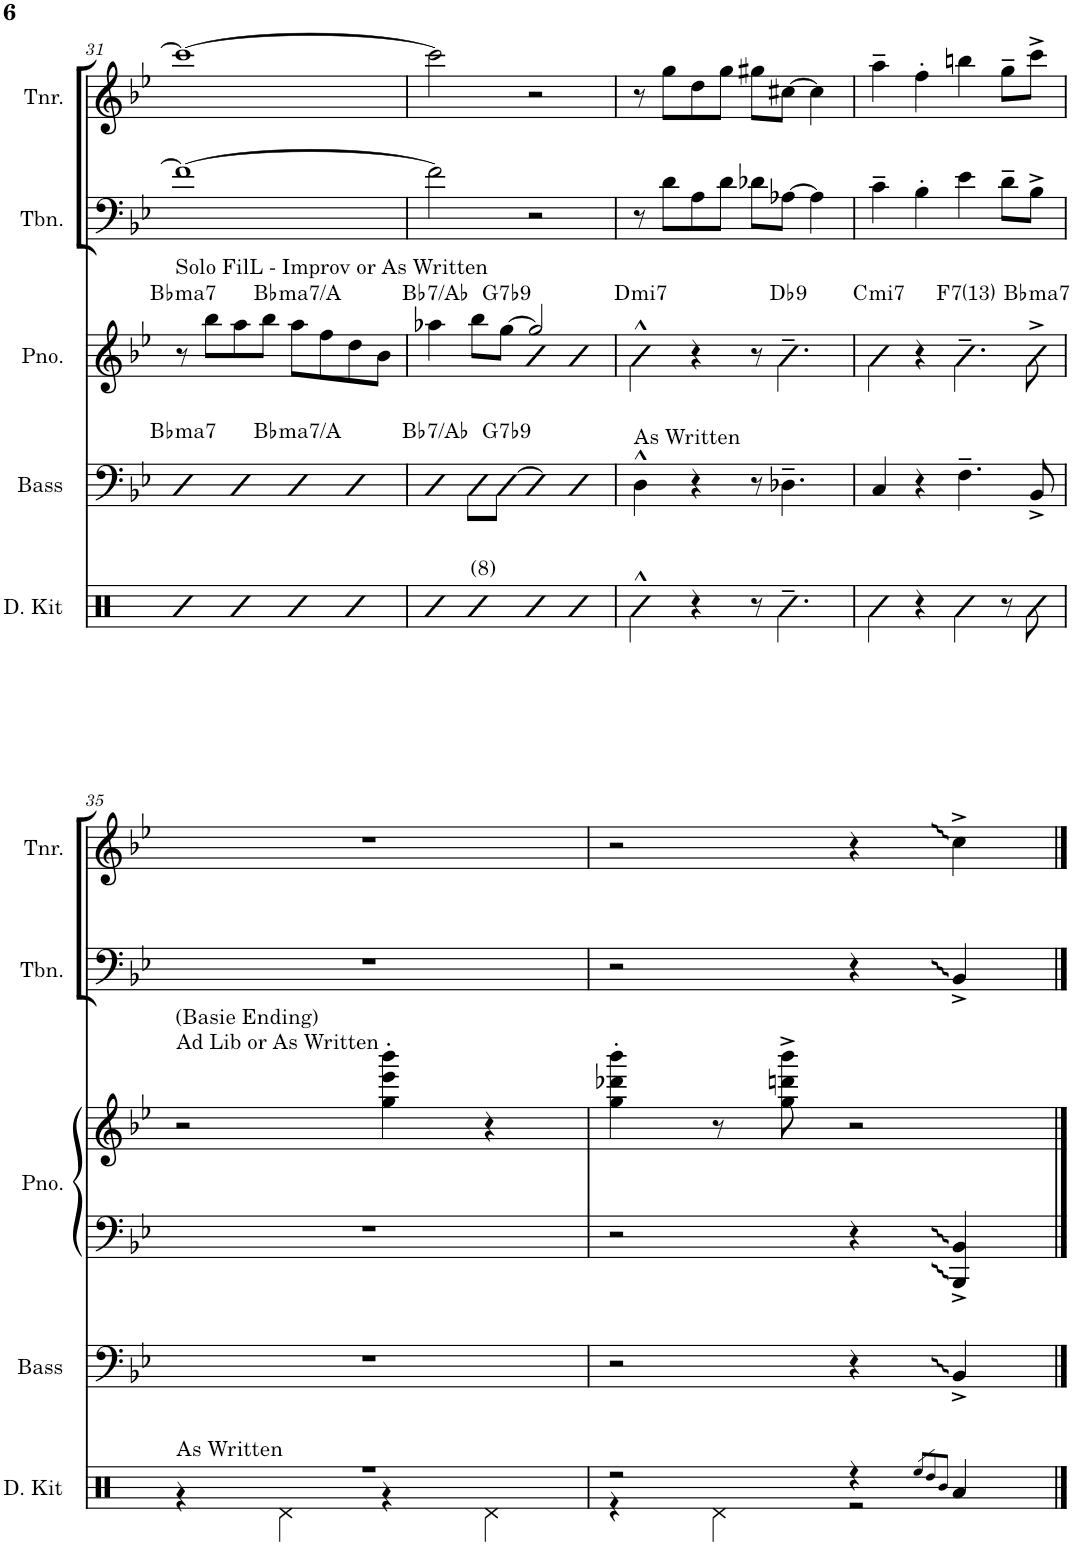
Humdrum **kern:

**kern	**kern	**harte	**kern	**kern	**harte	**kern	**kern
*part5	*part4	*part4	*part3	*part3	*part3	*part2	*part1
*staff6	*staff5	*	*staff4	*staff3	*	*staff2	*staff1
*I"Drum Kit	*I"Acoustic Bass	*	*I"Piano	*	*	*I"Trombone	*I"Tenor
*I'D. Kit	*I'Bass	*	*I'Pno.	*	*	*I'Tbn.	*I'Tnr.
!!LO:PB:g=z
*clefX	*clefF4	*	*clefF4	*clefG2	*	*clefF4	*clefG2
*	*Trd7c12	*	*	*	*	*	*Trd8c14
*k[]	*k[b-e-]	*	*k[b-e-]	*k[b-e-]	*	*k[b-e-]	*k[b-e-]
*M4/4	*M4/4	*	*M4/4	*M4/4	*	*M4/4	*M4/4
=31	=31	=31	=31	=31	=31	=31	=31
!	!	!LO:H:kt=ma7	!	!LO:TX:a:t=Solo FilL - Improv or As Written	!LO:H:kt=ma7	!	!
4R	4bb-	Bb:maj7	1r	8r	Bb:maj7	1f_	1ccc_
.	.	.	.	8bb-\L	.	.	.
4R	4bb-	.	.	8aa\	.	.	.
.	.	.	.	8bb-\J	.	.	.
!	!	!LO:H:kt=ma7	!	!	!LO:H:kt=ma7	!	!
4R	4bb-	Bb:maj7/7	.	8aa\L	Bb:maj7/7	.	.
.	.	.	.	8ff\	.	.	.
4R	4bb-	.	.	8dd\	.	.	.
.	.	.	.	8b-\J	.	.	.
=32	=32	=32	=32	=32	=32	=32	=32
*	*	*	*	*^	*	*	*
!	!	!LO:H:kt=7	!	!	!	!LO:H:kt=7	!	!
4R	4ccc	Bb:7/b7	1r	4aa-X\	2ryy	Bb:7/b7	2f\]	2ccc\]
!LO:TX:a:t=(8)	!	!	!	!	!	!	!	!
4R	8ccc\L	.	.	8bb-\L	.	.	.	.
!	!	!LO:H:kt=7	!	!	!	!LO:H:kt=7	!	!
.	[8bb-\J	G:7(b9)	.	[8gg\J	.	G:7(b9)	.	.
4R	4bb-]	.	.	2gg/]	4b-	.	2r	2r
4R	4bb-	.	.	.	4b-	.	.	.
=33	=33	=33	=33	=33	=33	=33	=33	=33
!	!LO:TX:a:t=As Written	!	!	!	!	!LO:H:kt=mi7	!	!
*	*	*	*	*v	*v	*	*	*
4R^^\	4D^^\	.	1r	4ee-^^\	D:min7	8r	8r
.	.	.	.	.	.	8d\L	8gg\L
4r	4r	.	.	4r	.	8A\	8dd\
.	.	.	.	.	.	8d\J	8gg\J
8r	8r	.	.	8r	.	8d-X\L	8gg#X\L
!	!	!	!	!	!LO:H:kt=9	!	!
4.R~\	4.D-X~\	.	.	4.b-~\	Db:9	[8A-X\J	[8cc#X\J
.	.	.	.	.	.	4A-\]	4cc#\]
=34	=34	=34	=34	=34	=34	=34	=34
!	!	!	!	!	!LO:H:kt=mi7	!	!
4R\	4C/	.	1r	4b-\	C:min7	4c~\	4aa~\
4r	4r	.	.	4r	.	4B-'\	4ff'\
!	!	!	!	!	!LO:H:kt=7	!	!
4R\	4.F~\	.	.	4.cc~\	F:7(13)	4e-\	4bbn\
8r	.	.	.	.	.	8d~\L	8gg~\L
!	!	!	!	!	!LO:H:kt=ma7	!	!
8R\	8BB-^/	.	.	8b-^\	Bb:maj7	8B-^\J	8ccc^\J
!!LO:LB:g=z
=35	=35	=35	=35	=35	=35	=35	=35
*^	*	*	*	*	*	*	*
!	!	!	!	!	!LO:TX:a:t=(Basie Ending)	!	!	!
!	!	!	!	!	!LO:TX:a:t=Ad Lib or As Written	!	!	!
!LO:TX:a:t=As Written	!	!	!	!	!	!	!	!
1r	4r	1r	.	1r	2r	.	1r	1r
.	4Rd\	.	.	.	.	.	.	.
.	4r	.	.	.	4gg\' 4eee-\' 4bbb-\'	.	.	.
.	4Rd\	.	.	.	4r	.	.	.
=36	=36	=36	=36	=36	=36	=36	=36	=36
2r	4r	2r	.	2r	4gg\' 4ddd-X\' 4bbb-\'	.	2r	2r
.	4Rd\	.	.	.	8r	.	.	.
.	.	.	.	.	8gg\^ 8dddn\^ 8bbb-\^	.	.	.
4r	2r	4r	.	4r	2r	.	4r	4r
8qRee/L	.	.	.	.	.	.	.	.
8qRdd/	.	.	.	.	.	.	.	.
8qR/J	.	.	.	.	.	.	.	.
4Ra/	.	4BB-^/	.	4BBB-/^ 4BB-/^	.	.	4BB-^/	4cc^\
*v	*v	*	*	*	*	*	*	*
==	==	==	==	==	==	==	==
*-	*-	*-	*-	*-	*-	*-	*-
